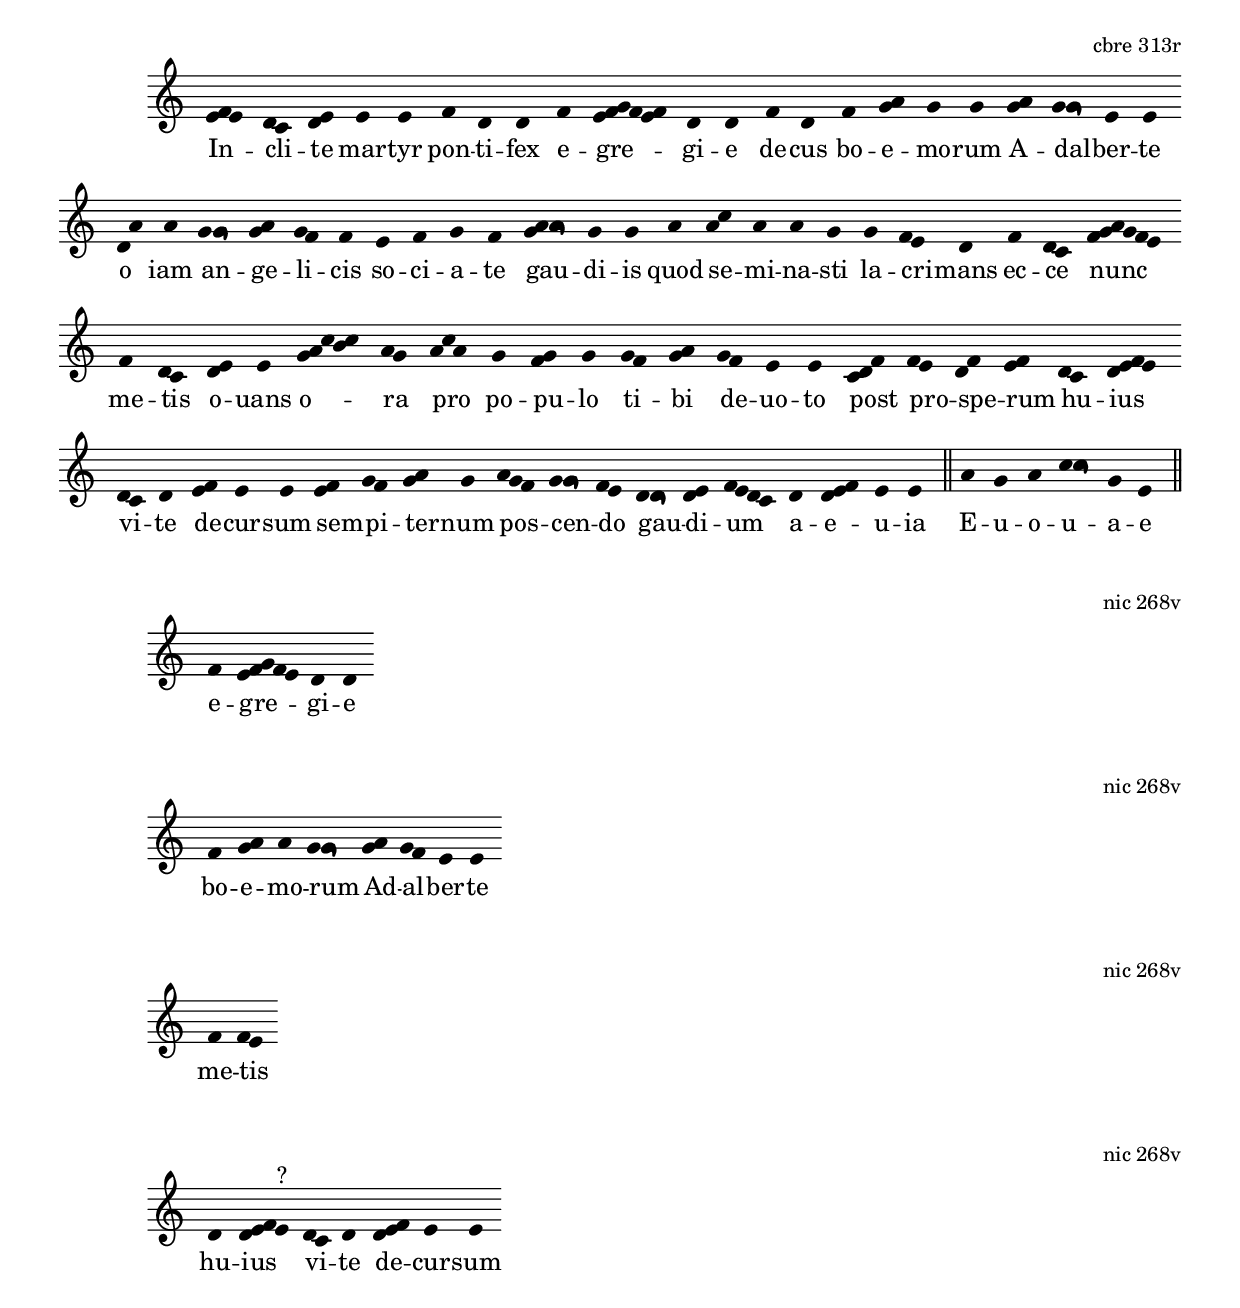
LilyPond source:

\version "2.19.32"

\include "../lib/synopsis.ily"

\score {
  \transpose c c' {
    \plainchant
    \melisma { e f e } \melisma { d c } \melisma { d e } \bar "" e e \bar ""
    f d d \bar "" f \melisma { e f g f e f } d d \bar ""
    f d \bar "" f \melisma { g a } g g \bar ""
    \melisma { g a } \melisma { g \strophicus g } e e \bar ""
    \melisma { d a } a \bar "" \melisma { g \strophicus g } \melisma { g a } \melisma { g f } f \bar ""
    e f g f \bar "" \melisma { g a \strophicus a } g g \bar ""
    a \melisma { a c' } a a g \bar "" g \melisma { f e } d \bar ""
    f \melisma { d c } \bar "" \melisma { f g a g f e } \bar "" f \melisma { d c } \bar "" \melisma { d e } e \bar ""
    \melisma { g a c' b c' } \melisma { a g } \bar "" \melisma { a c' a } g \melisma { f g } g \bar ""
    \melisma { g f } \melisma { g a } \bar "" \melisma { g f } e e \bar ""
    \melisma { c d f } \melisma { f e } \melisma { d f } \melisma { e f } \bar "" \melisma { d c } \melisma { d e f e } \bar "" \melisma { d c } d \melisma { e f } e e \bar ""
    \melisma { e f } \melisma { g f } \melisma { g a } g \bar "" \melisma { a g f } \melisma { g \strophicus g } \melisma { f e } \bar "" \melisma { d \strophicus d } \melisma { d e } \melisma { f e d c } \bar ""
    d \melisma { d e f } e e \bar "||"

    a g a \melisma { c' \strophicus c' } g e \bar "||"
  }
  \addlyrics {
    In -- cli -- te mar -- tyr
    pon -- ti -- fex e -- gre -- gi -- e
    de -- cus bo -- e -- mo -- rum
    A -- dal -- ber -- te
    o iam an -- ge -- li -- cis
    so -- ci -- a -- te gau -- di -- is
    quod se -- mi -- na -- sti la -- cri -- mans
    ec -- ce nunc me -- tis o -- uans
    o -- ra pro po -- pu -- lo
    ti -- bi de -- uo -- to
    post pro -- spe -- rum hu -- ius vi -- te de -- cur -- sum
    sem -- pi -- ter -- num pos -- cen -- do gau -- di -- um
    a -- e -- u -- ia

    E -- u -- o -- u -- a -- e
  }
  \header {
    quid = "antiphona"
    fontes = "cbre 313r"
  }
}

\score {
  \transpose c c' {
    \plainchant
    f \melisma { e f g f e } d d
  }
  \addlyrics {
    e -- gre -- gi -- e
  }
  \header {
    fontes = "nic 268v"
  }
}

\score {
  \transpose c c' {
    \plainchant
    f \melisma { g a } a \melisma { g \strophicus g } \melisma { g a } \melisma { g f } e e
  }
  \addlyrics {
    bo -- e -- mo -- rum Ad -- al -- ber -- te
  }
  \header {
    fontes = "nic 268v"
  }
}

\score {
  \transpose c c' {
    \plainchant
    f \melisma { f e }
  }
  \addlyrics {
    me -- tis
  }
  \header {
    fontes = "nic 268v"
  }
}

\score {
  \transpose c c' {
    \plainchant
    d \melisma { d e f e^"?" } \melisma { d c } d \melisma { d e f } e e
  }
  \addlyrics {
    hu -- ius vi -- te de -- cur -- sum
  }
  \header {
    fontes = "nic 268v"
  }
}
